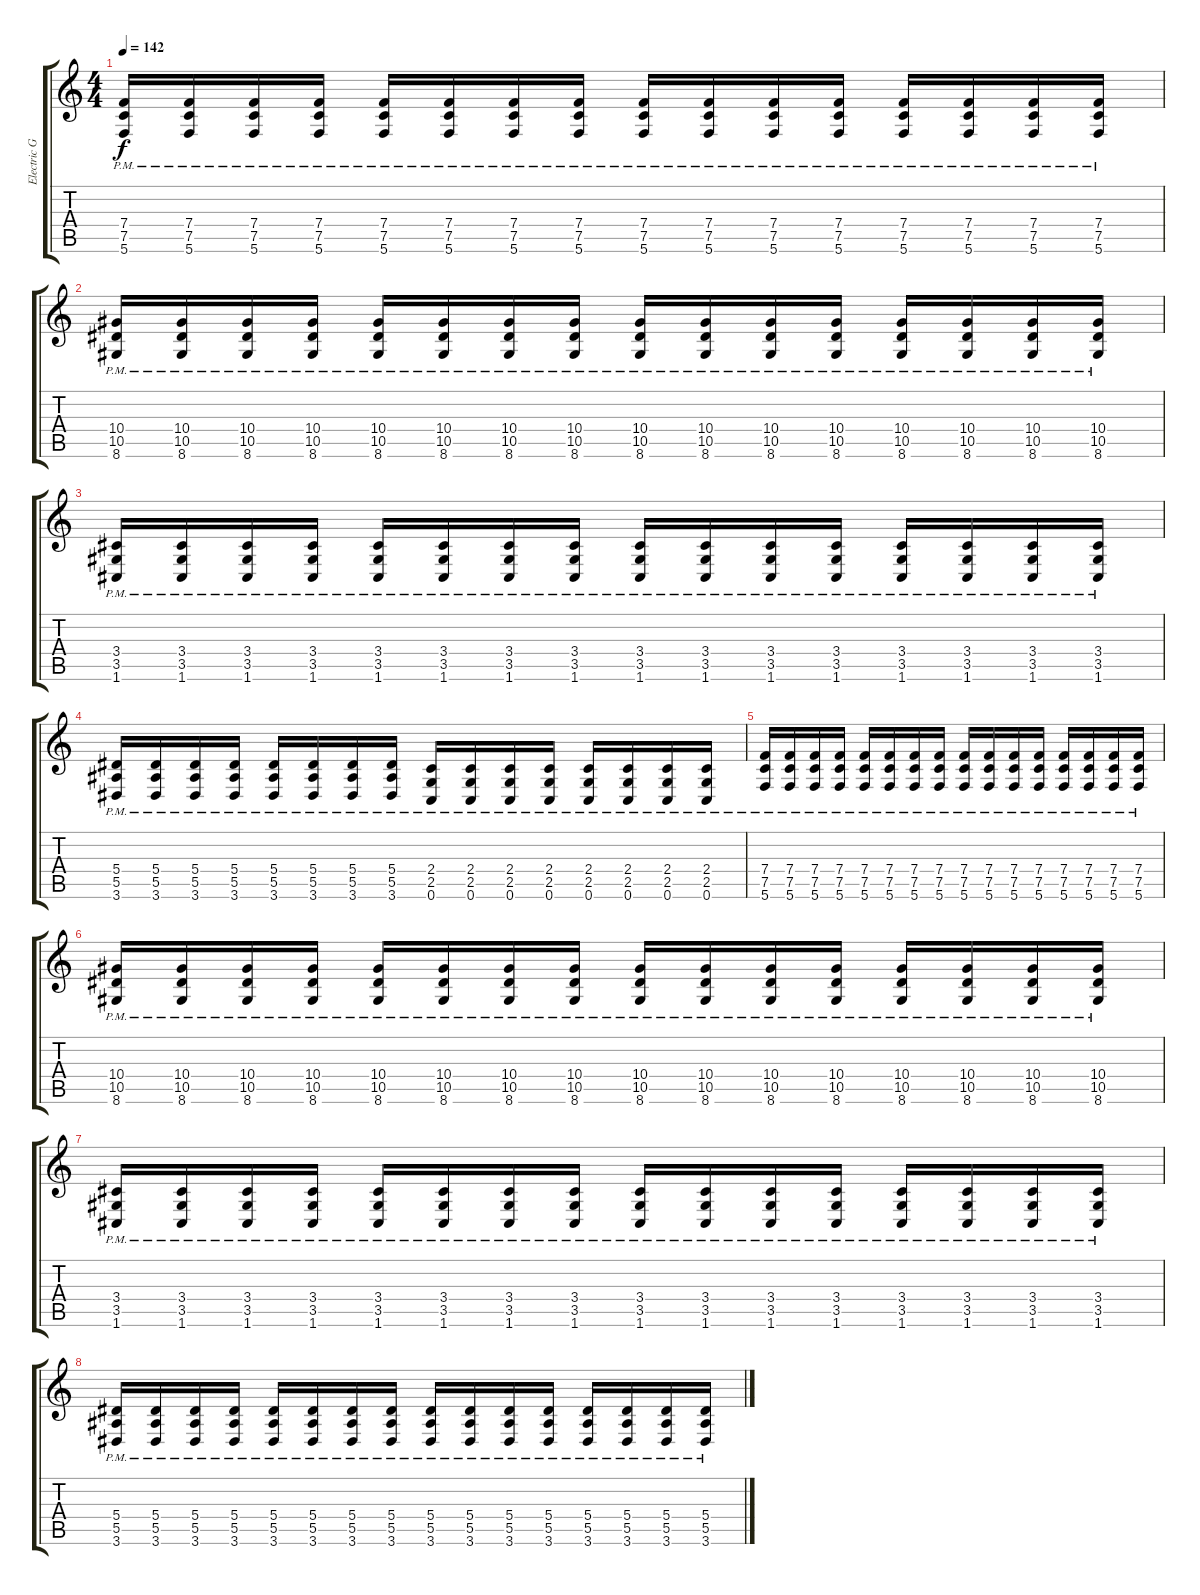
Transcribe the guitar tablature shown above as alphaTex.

\track ("Electric Guitar 1" "Electric G") {instrument distortionguitar}
\staff {score tabs}
\tuning (C4 G3 Eb3 Bb2 F2 C2) {hide}
\ts (4 4)
\tempo 142
\clef g2
\ks c
(7.4{pm} 7.5{pm} 5.6{pm}).16{dy f} (7.4{pm} 7.5{pm} 5.6{pm}).16 (7.4{pm} 7.5{pm} 5.6{pm}).16 (7.4{pm} 7.5{pm} 5.6{pm}).16 (7.4{pm} 7.5{pm} 5.6{pm}).16 (7.4{pm} 7.5{pm} 5.6{pm}).16 (7.4{pm} 7.5{pm} 5.6{pm}).16 (7.4{pm} 7.5{pm} 5.6{pm}).16 (7.4{pm} 7.5{pm} 5.6{pm}).16 (7.4{pm} 7.5{pm} 5.6{pm}).16 (7.4{pm} 7.5{pm} 5.6{pm}).16 (7.4{pm} 7.5{pm} 5.6{pm}).16 (7.4{pm} 7.5{pm} 5.6{pm}).16 (7.4{pm} 7.5{pm} 5.6{pm}).16 (7.4{pm} 7.5{pm} 5.6{pm}).16 (7.4{pm} 7.5{pm} 5.6{pm}).16 |
(10.4{pm} 10.5{pm} 8.6{pm}).16 (10.4{pm} 10.5{pm} 8.6{pm}).16 (10.4{pm} 10.5{pm} 8.6{pm}).16 (10.4{pm} 10.5{pm} 8.6{pm}).16 (10.4{pm} 10.5{pm} 8.6{pm}).16 (10.4{pm} 10.5{pm} 8.6{pm}).16 (10.4{pm} 10.5{pm} 8.6{pm}).16 (10.4{pm} 10.5{pm} 8.6{pm}).16 (10.4{pm} 10.5{pm} 8.6{pm}).16 (10.4{pm} 10.5{pm} 8.6{pm}).16 (10.4{pm} 10.5{pm} 8.6{pm}).16 (10.4{pm} 10.5{pm} 8.6{pm}).16 (10.4{pm} 10.5{pm} 8.6{pm}).16 (10.4{pm} 10.5{pm} 8.6{pm}).16 (10.4{pm} 10.5{pm} 8.6{pm}).16 (10.4{pm} 10.5{pm} 8.6{pm}).16 |
(3.4{pm} 3.5{pm} 1.6{pm}).16 (3.4{pm} 3.5{pm} 1.6{pm}).16 (3.4{pm} 3.5{pm} 1.6{pm}).16 (3.4{pm} 3.5{pm} 1.6{pm}).16 (3.4{pm} 3.5{pm} 1.6{pm}).16 (3.4{pm} 3.5{pm} 1.6{pm}).16 (3.4{pm} 3.5{pm} 1.6{pm}).16 (3.4{pm} 3.5{pm} 1.6{pm}).16 (3.4{pm} 3.5{pm} 1.6{pm}).16 (3.4{pm} 3.5{pm} 1.6{pm}).16 (3.4{pm} 3.5{pm} 1.6{pm}).16 (3.4{pm} 3.5{pm} 1.6{pm}).16 (3.4{pm} 3.5{pm} 1.6{pm}).16 (3.4{pm} 3.5{pm} 1.6{pm}).16 (3.4{pm} 3.5{pm} 1.6{pm}).16 (3.4{pm} 3.5{pm} 1.6{pm}).16 |
(5.4{pm} 5.5{pm} 3.6{pm}).16 (5.4{pm} 5.5{pm} 3.6{pm}).16 (5.4{pm} 5.5{pm} 3.6{pm}).16 (5.4{pm} 5.5{pm} 3.6{pm}).16 (5.4{pm} 5.5{pm} 3.6{pm}).16 (5.4{pm} 5.5{pm} 3.6{pm}).16 (5.4{pm} 5.5{pm} 3.6{pm}).16 (5.4{pm} 5.5{pm} 3.6{pm}).16 (2.4{pm} 2.5{pm} 0.6{pm}).16 (2.4{pm} 2.5{pm} 0.6{pm}).16 (2.4{pm} 2.5{pm} 0.6{pm}).16 (2.4{pm} 2.5{pm} 0.6{pm}).16 (2.4{pm} 2.5{pm} 0.6{pm}).16 (2.4{pm} 2.5{pm} 0.6{pm}).16 (2.4{pm} 2.5{pm} 0.6{pm}).16 (2.4{pm} 2.5{pm} 0.6{pm}).16 |
(7.4{pm} 7.5{pm} 5.6{pm}).16 (7.4{pm} 7.5{pm} 5.6{pm}).16 (7.4{pm} 7.5{pm} 5.6{pm}).16 (7.4{pm} 7.5{pm} 5.6{pm}).16 (7.4{pm} 7.5{pm} 5.6{pm}).16 (7.4{pm} 7.5{pm} 5.6{pm}).16 (7.4{pm} 7.5{pm} 5.6{pm}).16 (7.4{pm} 7.5{pm} 5.6{pm}).16 (7.4{pm} 7.5{pm} 5.6{pm}).16 (7.4{pm} 7.5{pm} 5.6{pm}).16 (7.4{pm} 7.5{pm} 5.6{pm}).16 (7.4{pm} 7.5{pm} 5.6{pm}).16 (7.4{pm} 7.5{pm} 5.6{pm}).16 (7.4{pm} 7.5{pm} 5.6{pm}).16 (7.4{pm} 7.5{pm} 5.6{pm}).16 (7.4{pm} 7.5{pm} 5.6{pm}).16 |
(10.4{pm} 10.5{pm} 8.6{pm}).16 (10.4{pm} 10.5{pm} 8.6{pm}).16 (10.4{pm} 10.5{pm} 8.6{pm}).16 (10.4{pm} 10.5{pm} 8.6{pm}).16 (10.4{pm} 10.5{pm} 8.6{pm}).16 (10.4{pm} 10.5{pm} 8.6{pm}).16 (10.4{pm} 10.5{pm} 8.6{pm}).16 (10.4{pm} 10.5{pm} 8.6{pm}).16 (10.4{pm} 10.5{pm} 8.6{pm}).16 (10.4{pm} 10.5{pm} 8.6{pm}).16 (10.4{pm} 10.5{pm} 8.6{pm}).16 (10.4{pm} 10.5{pm} 8.6{pm}).16 (10.4{pm} 10.5{pm} 8.6{pm}).16 (10.4{pm} 10.5{pm} 8.6{pm}).16 (10.4{pm} 10.5{pm} 8.6{pm}).16 (10.4{pm} 10.5{pm} 8.6{pm}).16 |
(3.4{pm} 3.5{pm} 1.6{pm}).16 (3.4{pm} 3.5{pm} 1.6{pm}).16 (3.4{pm} 3.5{pm} 1.6{pm}).16 (3.4{pm} 3.5{pm} 1.6{pm}).16 (3.4{pm} 3.5{pm} 1.6{pm}).16 (3.4{pm} 3.5{pm} 1.6{pm}).16 (3.4{pm} 3.5{pm} 1.6{pm}).16 (3.4{pm} 3.5{pm} 1.6{pm}).16 (3.4{pm} 3.5{pm} 1.6{pm}).16 (3.4{pm} 3.5{pm} 1.6{pm}).16 (3.4{pm} 3.5{pm} 1.6{pm}).16 (3.4{pm} 3.5{pm} 1.6{pm}).16 (3.4{pm} 3.5{pm} 1.6{pm}).16 (3.4{pm} 3.5{pm} 1.6{pm}).16 (3.4{pm} 3.5{pm} 1.6{pm}).16 (3.4{pm} 3.5{pm} 1.6{pm}).16 |
(5.4{pm} 5.5{pm} 3.6{pm}).16 (5.4{pm} 5.5{pm} 3.6{pm}).16 (5.4{pm} 5.5{pm} 3.6{pm}).16 (5.4{pm} 5.5{pm} 3.6{pm}).16 (5.4{pm} 5.5{pm} 3.6{pm}).16 (5.4{pm} 5.5{pm} 3.6{pm}).16 (5.4{pm} 5.5{pm} 3.6{pm}).16 (5.4{pm} 5.5{pm} 3.6{pm}).16 (5.4{pm} 5.5{pm} 3.6{pm}).16 (5.4{pm} 5.5{pm} 3.6{pm}).16 (5.4{pm} 5.5{pm} 3.6{pm}).16 (5.4{pm} 5.5{pm} 3.6{pm}).16 (5.4{pm} 5.5{pm} 3.6{pm}).16 (5.4{pm} 5.5{pm} 3.6{pm}).16 (5.4{pm} 5.5{pm} 3.6{pm}).16 (5.4{pm} 5.5{pm} 3.6{pm}).16
